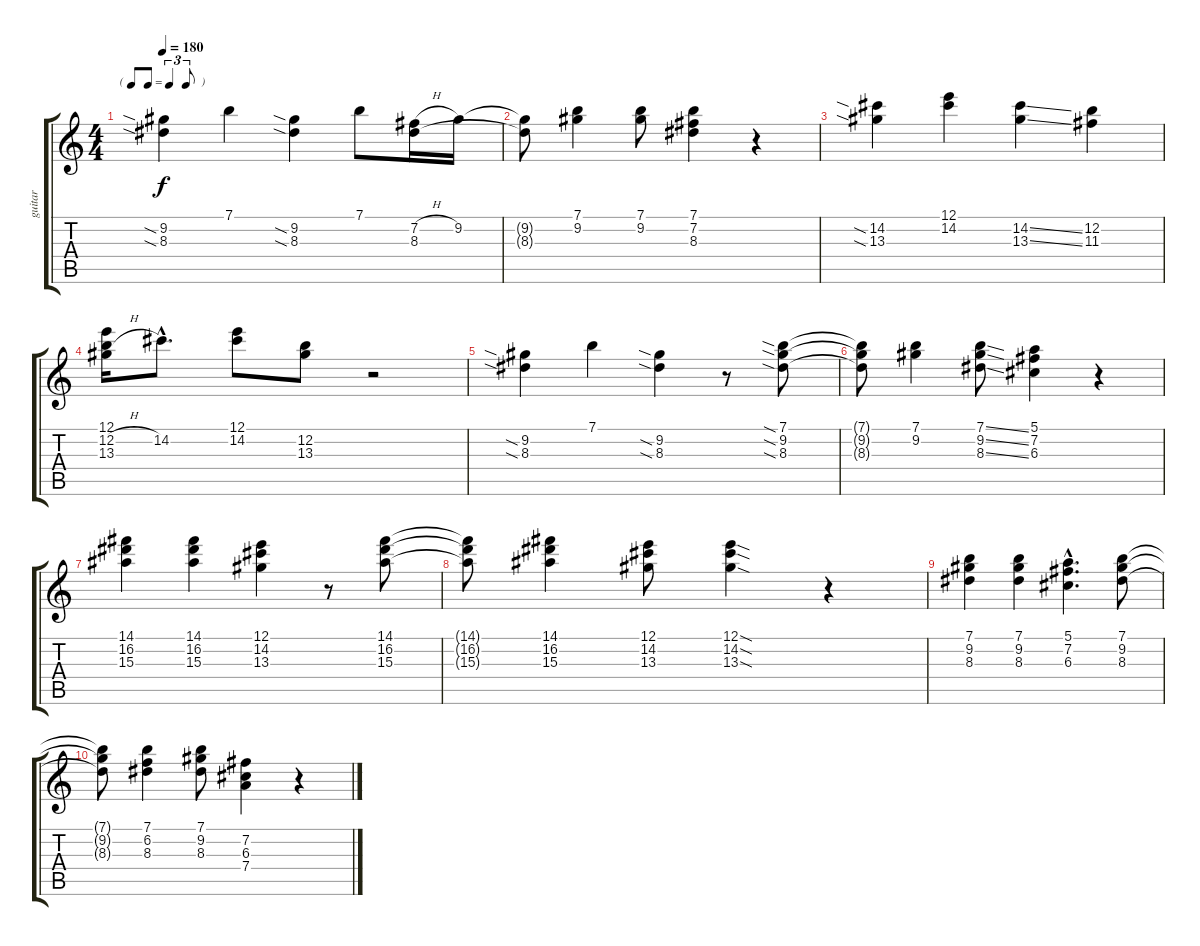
\track ("guitar" "guitar") {instrument overdrivenguitar}
\staff {score tabs}
\tuning (E4 B3 G3 D3 A2 E2) {hide}
\ts (4 4)
\tf triplet8th
\tempo 180
\clef g2
\ks c
(9.2{sia} 8.3{sia}).4{dy f} 7.1.4 (9.2{sia} 8.3{sia}).4 7.1.8 (7.2{h} 8.3).16 9.2.16 |
(9.2{t} 8.3{t}).8 (7.1 9.2).4 (7.1 9.2).8 (7.1 7.2 8.3).4 r.4 |
(14.2{sia} 13.3{sia}).4 (12.1 14.2).4 (14.2{ss} 13.3{ss}).4 (12.2 11.3).4 |
(12.1 12.2{h} 13.3).16 14.2{hac}.8{d} (12.1 14.2).8 (12.2 13.3).8 r.2 |
(9.2{sia} 8.3{sia}).4 7.1.4 (9.2{sia} 8.3{sia}).4 r.8 (7.1{sia} 9.2{sia} 8.3{sia}).8 |
(7.1{t} 9.2{t} 8.3{t}).8 (7.1 9.2).4 (7.1{ss} 9.2{ss} 8.3{ss}).8 (5.1 7.2 6.3).4 r.4 |
(14.1 16.2 15.3).4 (14.1 16.2 15.3).4 (12.1 14.2 13.3).4 r.8 (14.1 16.2 15.3).8 |
(14.1{t} 16.2{t} 15.3{t}).8 (14.1 16.2 15.3).4 (12.1 14.2 13.3).8 (12.1{sod} 14.2{sod} 13.3{sod}).4 r.4 |
(7.1 9.2 8.3).4 (7.1 9.2 8.3).4 (5.1{hac} 7.2{hac} 6.3{hac}).4{d} (7.1 9.2 8.3).8 |
(7.1{t} 9.2{t} 8.3{t}).8 (7.1 6.2 8.3).4 (7.1 9.2 8.3).8 (7.2 6.3 7.4).4 r.4
